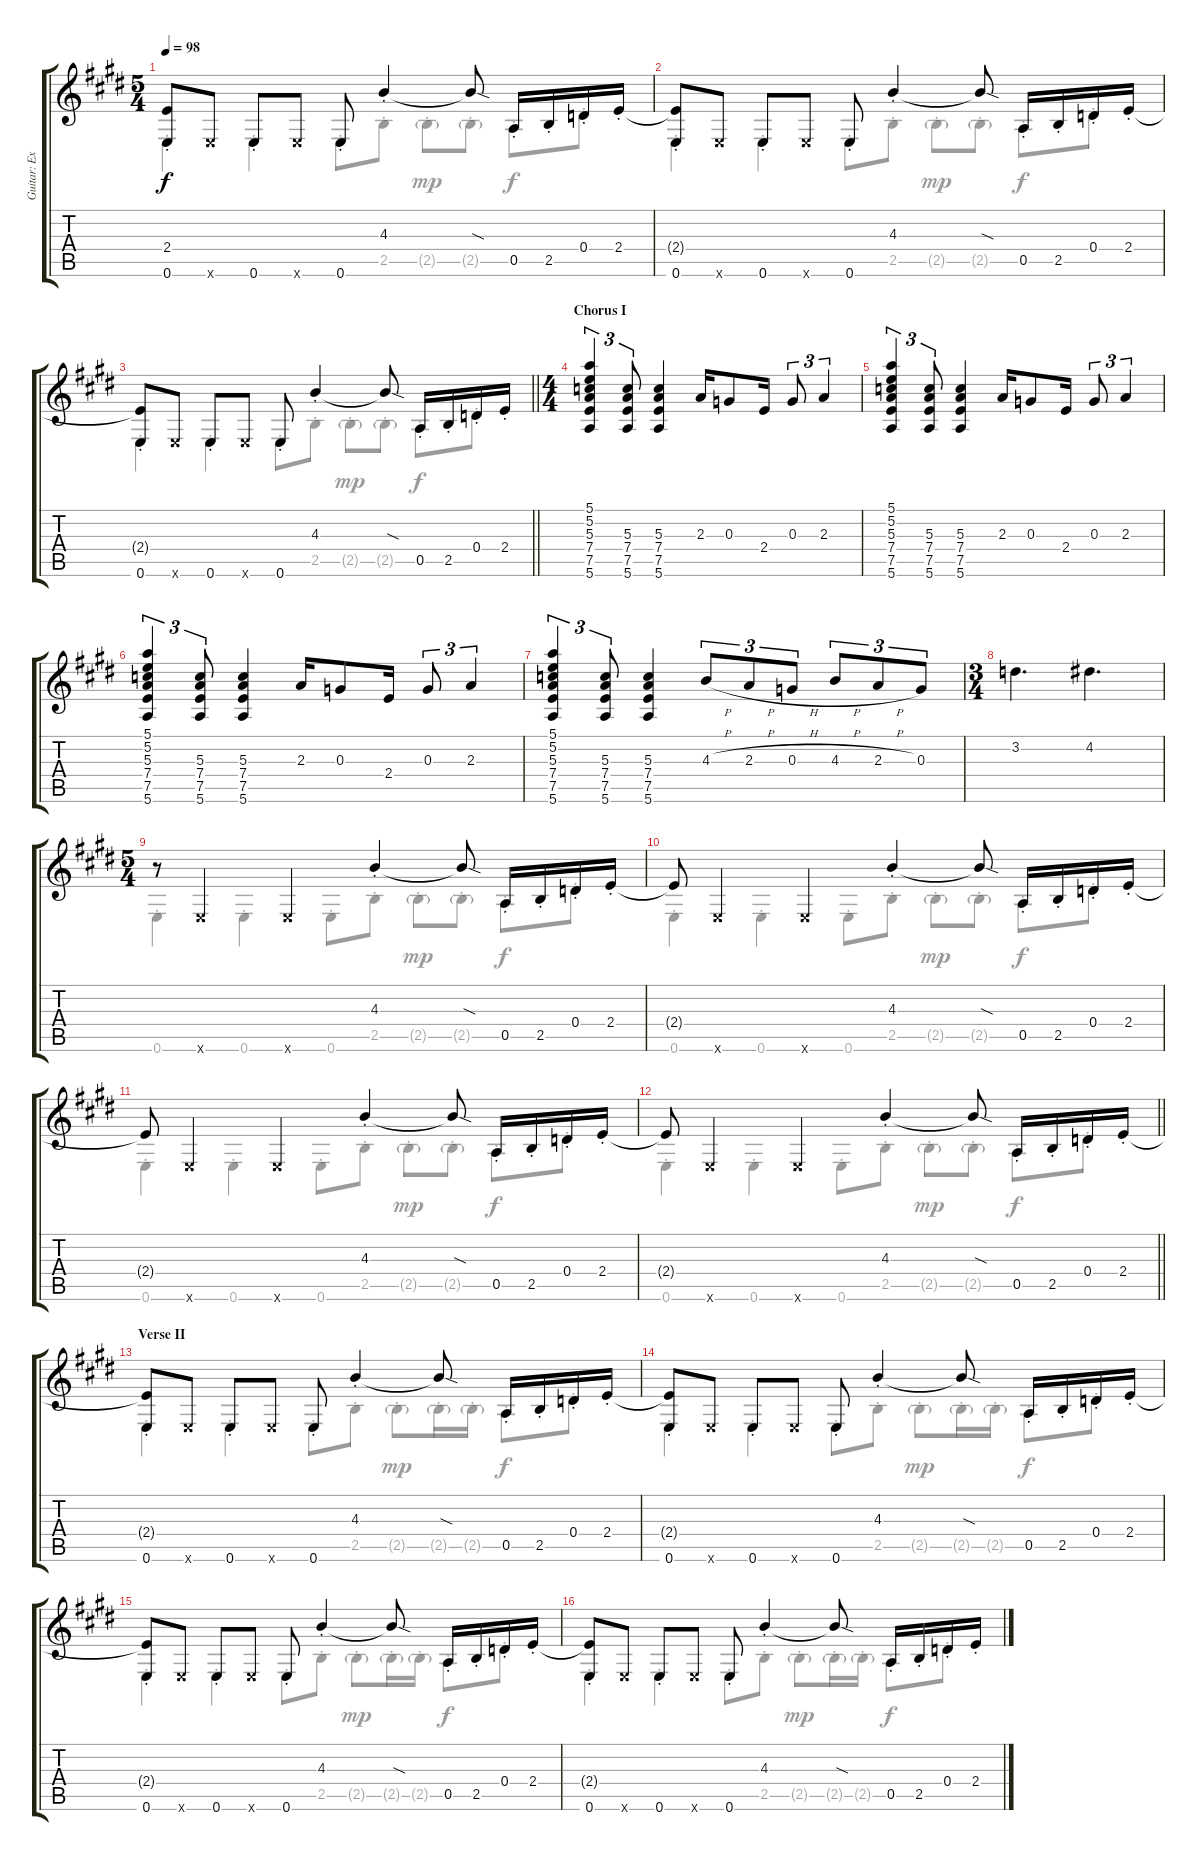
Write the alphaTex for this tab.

\track ("Guitar: Extra" "Guitar: Ex") {instrument distortionguitar}
\staff {score tabs}
\tuning (E4 B3 G3 D3 A2 E2) {hide}
\voice
\ts (5 4)
\tempo 98
\clef g2
\ks e
(2.4{t} 0.6{st}).8{dy f} 0.6{x}.8 0.6{st}.8 0.6{x}.8 0.6{st}.8 4.3{st}.4 4.3{sod t}.8 0.5{st}.16 2.5{st}.16 0.4{st}.16 2.4{st}.16 |
(2.4{t} 0.6{st}).8 0.6{x}.8 0.6{st}.8 0.6{x}.8 0.6{st}.8 4.3{st}.4 4.3{sod t}.8 0.5{st}.16 2.5{st}.16 0.4{st}.16 2.4{st}.16 |
\barLineRight lightlight
(2.4{t} 0.6{st}).8 0.6{x}.8 0.6{st}.8 0.6{x}.8 0.6{st}.8 4.3{st}.4 4.3{sod t}.8 0.5{st}.16 2.5{st}.16 0.4{st}.16 2.4{st}.16 |
\ts (4 4)
\section ("" "Chorus I")
(5.1 5.2 5.3 7.4 7.5 5.6).4{tu (3 2)} (5.3 7.4 7.5 5.6).8{tu (3 2)} (5.3 7.4 7.5 5.6).4 2.3.16 0.3.8 2.4.16 0.3.8{tu (3 2)} 2.3.4{tu (3 2)} |
(5.1 5.2 5.3 7.4 7.5 5.6).4{tu (3 2)} (5.3 7.4 7.5 5.6).8{tu (3 2)} (5.3 7.4 7.5 5.6).4 2.3.16 0.3.8 2.4.16 0.3.8{tu (3 2)} 2.3.4{tu (3 2)} |
(5.1 5.2 5.3 7.4 7.5 5.6).4{tu (3 2)} (5.3 7.4 7.5 5.6).8{tu (3 2)} (5.3 7.4 7.5 5.6).4 2.3.16 0.3.8 2.4.16 0.3.8{tu (3 2)} 2.3.4{tu (3 2)} |
(5.1 5.2 5.3 7.4 7.5 5.6).4{tu (3 2)} (5.3 7.4 7.5 5.6).8{tu (3 2)} (5.3 7.4 7.5 5.6).4 4.3{h}.8{tu (3 2)} 2.3{h}.8{tu (3 2)} 0.3{h}.8{tu (3 2)} 4.3{h}.8{tu (3 2)} 2.3{h}.8{tu (3 2)} 0.3.8{tu (3 2)} |
\ts (3 4)
3.2.4{d} 4.2.4{d} |
\ts (5 4)
r.8 0.6{x}.4 0.6{x}.4 4.3{st}.4 4.3{sod t}.8 0.5{st}.16 2.5{st}.16 0.4{st}.16 2.4{st}.16 |
2.4{t}.8 0.6{x}.4 0.6{x}.4 4.3{st}.4 4.3{sod t}.8 0.5{st}.16 2.5{st}.16 0.4{st}.16 2.4{st}.16 |
2.4{t}.8 0.6{x}.4 0.6{x}.4 4.3{st}.4 4.3{sod t}.8 0.5{st}.16 2.5{st}.16 0.4{st}.16 2.4{st}.16 |
\barLineRight lightlight
2.4{t}.8 0.6{x}.4 0.6{x}.4 4.3{st}.4 4.3{sod t}.8 0.5{st}.16 2.5{st}.16 0.4{st}.16 2.4{st}.16 |
\section ("" "Verse II")
(2.4{t} 0.6{st}).8 0.6{x}.8 0.6{st}.8 0.6{x}.8 0.6{st}.8 4.3{st}.4 4.3{sod t}.8 0.5{st}.16 2.5{st}.16 0.4{st}.16 2.4{st}.16 |
(2.4{t} 0.6{st}).8 0.6{x}.8 0.6{st}.8 0.6{x}.8 0.6{st}.8 4.3{st}.4 4.3{sod t}.8 0.5{st}.16 2.5{st}.16 0.4{st}.16 2.4{st}.16 |
(2.4{t} 0.6{st}).8 0.6{x}.8 0.6{st}.8 0.6{x}.8 0.6{st}.8 4.3{st}.4 4.3{sod t}.8 0.5{st}.16 2.5{st}.16 0.4{st}.16 2.4{st}.16 |
(2.4{t} 0.6{st}).8 0.6{x}.8 0.6{st}.8 0.6{x}.8 0.6{st}.8 4.3{st}.4 4.3{sod t}.8 0.5{st}.16 2.5{st}.16 0.4{st}.16 2.4{st}.16
\voice
\clef g2
\ottava regular
\simile none
\ks e
0.6{st}.4{dy f} 0.6{st}.4 0.6{st}.8 2.5{st}.8 2.5{g st}.8{dy mp} 2.5{g st}.8 0.5{st}.8{dy f} 0.4{st}.8 |
0.6{st}.4 0.6{st}.4 0.6{st}.8 2.5{st}.8 2.5{g st}.8{dy mp} 2.5{g st}.8 0.5{st}.8{dy f} 0.4{st}.8 |
\barLineRight lightlight
0.6{st}.4 0.6{st}.4 0.6{st}.8 2.5{st}.8 2.5{g st}.8{dy mp} 2.5{g st}.8 0.5{st}.8{dy f} 0.4{st}.8 |
|
|
|
|
|
0.6{st}.4 0.6{st}.4 0.6{st}.8 2.5{st}.8 2.5{g st}.8{dy mp} 2.5{g st}.8 0.5{st}.8{dy f} 0.4{st}.8 |
0.6{st}.4 0.6{st}.4 0.6{st}.8 2.5{st}.8 2.5{g st}.8{dy mp} 2.5{g st}.8 0.5{st}.8{dy f} 0.4{st}.8 |
0.6{st}.4 0.6{st}.4 0.6{st}.8 2.5{st}.8 2.5{g st}.8{dy mp} 2.5{g st}.8 0.5{st}.8{dy f} 0.4{st}.8 |
\barLineRight lightlight
0.6{st}.4 0.6{st}.4 0.6{st}.8 2.5{st}.8 2.5{g st}.8{dy mp} 2.5{g st}.8 0.5{st}.8{dy f} 0.4{st}.8 |
0.6{st}.4 0.6{st}.4 0.6{st}.8 2.5{st}.8 2.5{g st}.8{dy mp} 2.5{g st}.16 2.5{g st}.16 0.5{st}.8{dy f} 0.4{st}.8 |
0.6{st}.4 0.6{st}.4 0.6{st}.8 2.5{st}.8 2.5{g st}.8{dy mp} 2.5{g st}.16 2.5{g st}.16 0.5{st}.8{dy f} 0.4{st}.8 |
0.6{st}.4 0.6{st}.4 0.6{st}.8 2.5{st}.8 2.5{g st}.8{dy mp} 2.5{g st}.16 2.5{g st}.16 0.5{st}.8{dy f} 0.4{st}.8 |
0.6{st}.4 0.6{st}.4 0.6{st}.8 2.5{st}.8 2.5{g st}.8{dy mp} 2.5{g st}.16 2.5{g st}.16 0.5{st}.8{dy f} 0.4{st}.8
